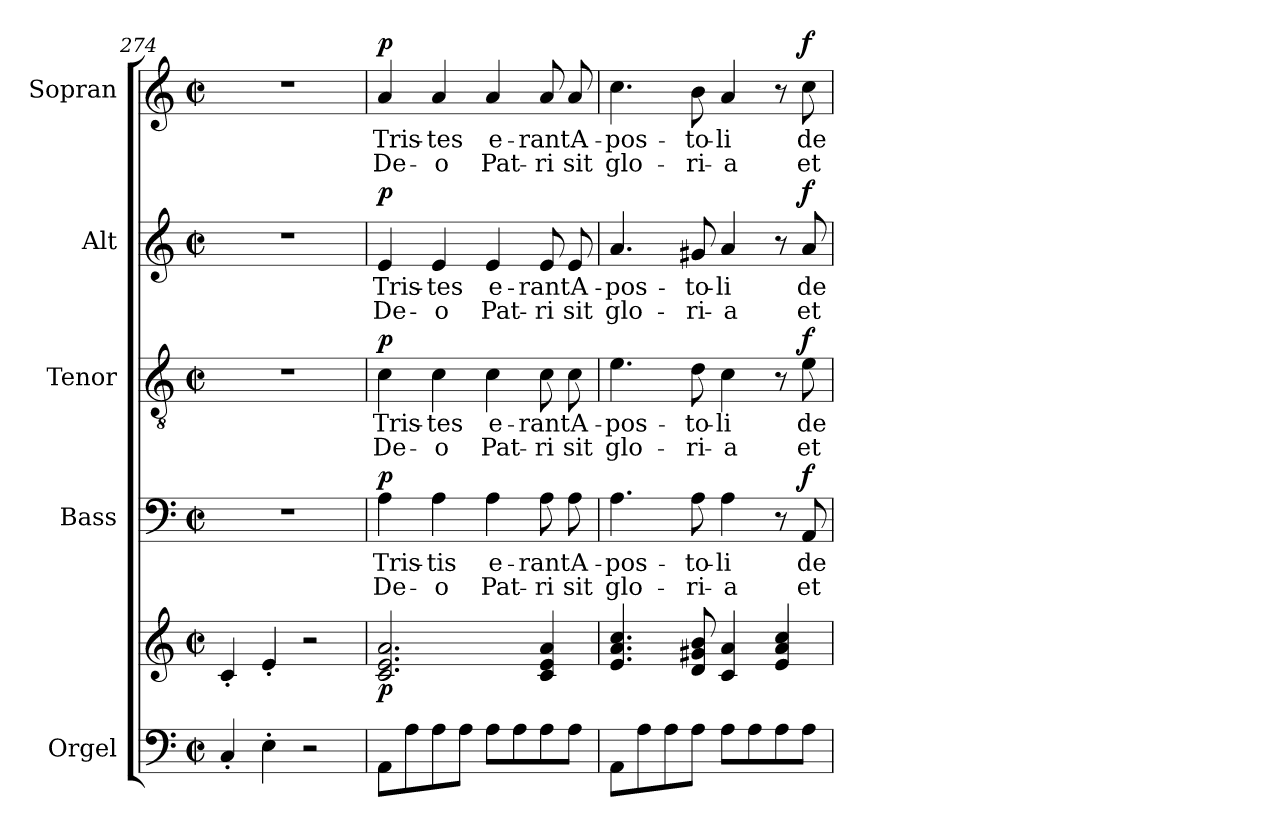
**kern	**kern	**dynam	**kern	**text	**text	**dynam	**kern	**text	**text	**dynam	**kern	**text	**text	**dynam	**kern	**text	**text	**dynam
*part5	*part5	*part5	*part4	*part4	*part4	*part4	*part3	*part3	*part3	*part3	*part2	*part2	*part2	*part2	*part1	*part1	*part1	*part1
*staff6	*staff5	*staff5/6	*staff4	*staff4	*staff4	*staff4	*staff3	*staff3	*staff3	*staff3	*staff2	*staff2	*staff2	*staff2	*staff1	*staff1	*staff1	*staff1
*I"Orgel	*	*	*I"Bass	*	*	*	*I"Tenor	*	*	*	*I"Alt	*	*	*	*I"Sopran	*	*	*
*I'Org.	*	*	*I'B.	*	*	*	*I'T.	*	*	*	*I'A.	*	*	*	*I'S.	*	*	*
*clefF4	*clefG2	*	*clefF4	*	*	*	*clefGv2	*	*	*	*clefG2	*	*	*	*clefG2	*	*	*
*k[]	*k[]	*	*k[]	*	*	*	*k[]	*	*	*	*k[]	*	*	*	*k[]	*	*	*
*C:	*C:	*	*C:	*	*	*	*C:	*	*	*	*C:	*	*	*	*C:	*	*	*
*M2/2	*M2/2	*	*M2/2	*	*	*	*M2/2	*	*	*	*M2/2	*	*	*	*M2/2	*	*	*
*met(c|)	*met(c|)	*	*met(c|)	*	*	*	*met(c|)	*	*	*	*met(c|)	*	*	*	*met(c|)	*	*	*
=274	=274	=274	=274	=274	=274	=274	=274	=274	=274	=274	=274	=274	=274	=274	=274	=274	=274	=274
4C'</	4c'</	.	1r	.	.	.	1r	.	.	.	1r	.	.	.	1r	.	.	.
4E'>\	4e'</	.	.	.	.	.	.	.	.	.	.	.	.	.	.	.	.	.
2r	2r	.	.	.	.	.	.	.	.	.	.	.	.	.	.	.	.	.
=275	=275	=275	=275	=275	=275	=275	=275	=275	=275	=275	=275	=275	=275	=275	=275	=275	=275	=275
!	!	!LO:DY:b	!	!LO:LY:b	!LO:LY:b	!LO:DY:a	!	!LO:LY:b	!LO:LY:b	!LO:DY:a	!	!LO:LY:b	!LO:LY:b	!LO:DY:a	!	!LO:LY:b	!LO:LY:b	!LO:DY:a
8AA\L	2.c/ 2.e/ 2.a/	p	4A\	Tris-	De-	p	4c\	Tris-	De-	p	4e/	Tris-	De-	p	4a/	Tris-	De-	p
8A\	.	.	.	.	.	.	.	.	.	.	.	.	.	.	.	.	.	.
!	!	!	!	!LO:LY:b	!LO:LY:b	!	!	!LO:LY:b	!LO:LY:b	!	!	!LO:LY:b	!LO:LY:b	!	!	!LO:LY:b	!LO:LY:b	!
8A\	.	.	4A\	-tis	-o	.	4c\	-tes	-o	.	4e/	-tes	-o	.	4a/	-tes	-o	.
8A\J	.	.	.	.	.	.	.	.	.	.	.	.	.	.	.	.	.	.
!	!	!	!	!LO:LY:b	!LO:LY:b	!	!	!LO:LY:b	!LO:LY:b	!	!	!LO:LY:b	!LO:LY:b	!	!	!LO:LY:b	!LO:LY:b	!
8A\L	.	.	4A\	e-	Pat-	.	4c\	e-	Pat-	.	4e/	e-	Pat-	.	4a/	e-	Pat-	.
8A\	.	.	.	.	.	.	.	.	.	.	.	.	.	.	.	.	.	.
!	!	!	!	!LO:LY:b	!LO:LY:b	!	!	!LO:LY:b	!LO:LY:b	!	!	!LO:LY:b	!LO:LY:b	!	!	!LO:LY:b	!LO:LY:b	!
8A\	4c/ 4e/ 4a/	.	8A\	-rant	-ri	.	8c\	-rant	-ri	.	8e/	-rant	-ri	.	8a/	-rant	-ri	.
!	!	!	!	!LO:LY:b	!LO:LY:b	!	!	!LO:LY:b	!LO:LY:b	!	!	!LO:LY:b	!LO:LY:b	!	!	!LO:LY:b	!LO:LY:b	!
8A\J	.	.	8A\	A-	sit	.	8c\	A-	sit	.	8e/	A-	sit	.	8a/	A-	sit	.
=276	=276	=276	=276	=276	=276	=276	=276	=276	=276	=276	=276	=276	=276	=276	=276	=276	=276	=276
!	!	!	!	!LO:LY:b	!LO:LY:b	!	!	!LO:LY:b	!LO:LY:b	!	!	!LO:LY:b	!LO:LY:b	!	!	!LO:LY:b	!LO:LY:b	!
8AA\L	4.e/ 4.a/ 4.cc/	.	4.A\	-pos-	glo-	.	4.e\	-pos-	glo-	.	4.a/	-pos-	glo-	.	4.cc\	-pos-	glo-	.
8A\	.	.	.	.	.	.	.	.	.	.	.	.	.	.	.	.	.	.
8A\	.	.	.	.	.	.	.	.	.	.	.	.	.	.	.	.	.	.
!	!	!	!	!LO:LY:b	!LO:LY:b	!	!	!LO:LY:b	!LO:LY:b	!	!	!LO:LY:b	!LO:LY:b	!	!	!LO:LY:b	!LO:LY:b	!
8A\J	8d/ 8g#X/ 8b/	.	8A\	-to-	-ri-	.	8d\	-to-	-ri-	.	8g#X/	-to-	-ri-	.	8b\	-to-	-ri-	.
!	!	!	!	!LO:LY:b	!LO:LY:b	!	!	!LO:LY:b	!LO:LY:b	!	!	!LO:LY:b	!LO:LY:b	!	!	!LO:LY:b	!LO:LY:b	!
8A\L	4c/ 4a/	.	4A\	-li	-a	.	4c\	-li	-a	.	4a/	-li	-a	.	4a/	-li	-a	.
8A\	.	.	.	.	.	.	.	.	.	.	.	.	.	.	.	.	.	.
8A\	4e/ 4a/ 4cc/	.	8r	.	.	.	8r	.	.	.	8r	.	.	.	8r	.	.	.
!	!	!	!	!LO:LY:b	!LO:LY:b	!LO:DY:a	!	!LO:LY:b	!LO:LY:b	!LO:DY:a	!	!LO:LY:b	!LO:LY:b	!LO:DY:a	!	!LO:LY:b	!LO:LY:b	!LO:DY:a
8A\J	.	.	8AA/	de	et	f	8e\	de	et	f	8a/	de	et	f	8cc\	de	et	f
=	=	=	=	=	=	=	=	=	=	=	=	=	=	=	=	=	=	=
*-	*-	*-	*-	*-	*-	*-	*-	*-	*-	*-	*-	*-	*-	*-	*-	*-	*-	*-
